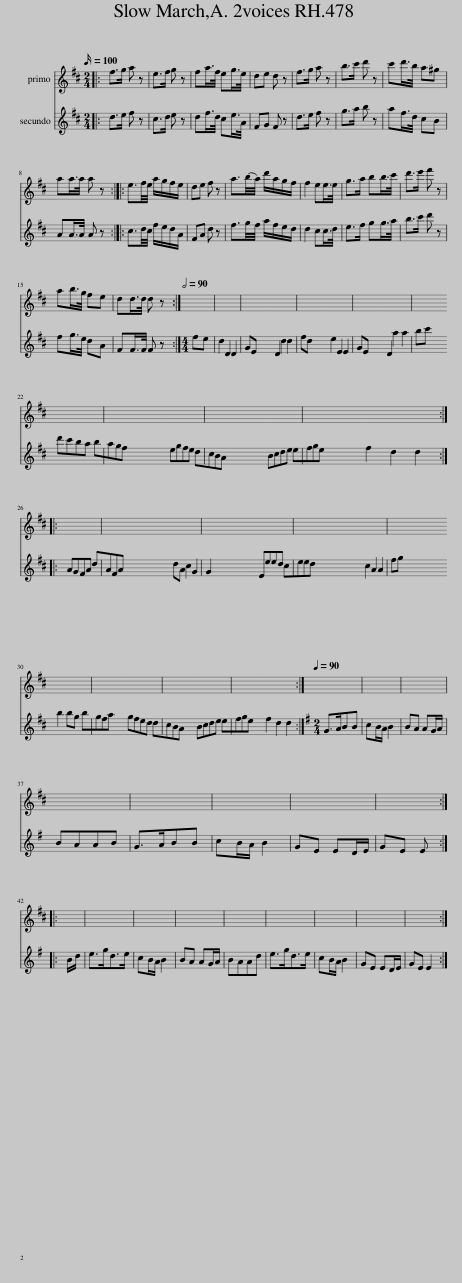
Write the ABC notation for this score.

X:1
%%score 1 2
L:1/8
Q:1/4=100
M:2/4
I:linebreak $
K:D
V:1 treble
V:2 treble
V:1
|: f>g a z | e>f g z | fa/>f/ eg/>e/ | de d z | f>g a z | %5
 b>c' d' z | c'd'/>b/ a^g |$ aa/>a/ a z :: e3/2f/4e/4 a/g/f/e/ | de f z | %10
 a3/2(b/4a/4) d'/a/g/f/ | f2 ee/>e/ | g>a bb/>c'/ | d'>e' f' z |$ ab/>g/ fe | %15
 dd/>d/ d z :| x2[Q:1/2=90] | x4 | x4 | x4 | %20
 x4 |$ x4 | x4 | x4 | x6 ::$ %25
 x4 | x4 | x4 | x4 |$ x4 | %30
 x4 | x4 | x6 :| x4[Q:1/4=90] | x4 | %35
 x4 |$ x4 | x4 | x4 | x4 | %40
 x3 ::$ x | x4 | x4 | x4 | %45
 x4 | x4 | x4 | x4 | x4 :| %50
V:2
|: d>e f z | c>d e z | df/>d/ ce/>A/ | FG F z | d>e f z | %5
 g>a b z | af/>d/ cB |$ AA/>A/ A z :: c3/2d/4c/4 f/e/d/A/ | FA d z | %10
 f3/2g/4f/4 a/f/e/d/ | d2 cc/>d/ | e>f gg/>a/ | b>c' d' z |$ fg/>e/ dA | %15
 FF/>F/ F z :|[M:4/4] fe | d2 D2 D2 GE | D2 d2 d2 fd | e2 E2 E2 GE | %20
 D2 a2 a2 bc' |$ d'c'ba bagf | egfe dcBA | Bcde efge | f2 d2 d2 ::$ %25
 AGFA dAFA | dA c2 G2 G2 | Eeed ceed | c2 A2 A2 fg |$ b2 bg bgfa | %30
 gfed dcBA | Bcde efge | f2 d2 d2 :|[K:G][M:2/4] G>ABB | cB/A/ B2 | %35
 BA AG/A/ |$ BAAB | G>ABB | cB/A/ B2 | GE ED/E/ | %40
 GE E ::$ B/d/ | e>gd>e | cB/A/ B2 | BA AG/A/ | %45
 BAAd | e>gd>e | cB/A/ B2 | GE ED/E/ | GE E2 :| %50
